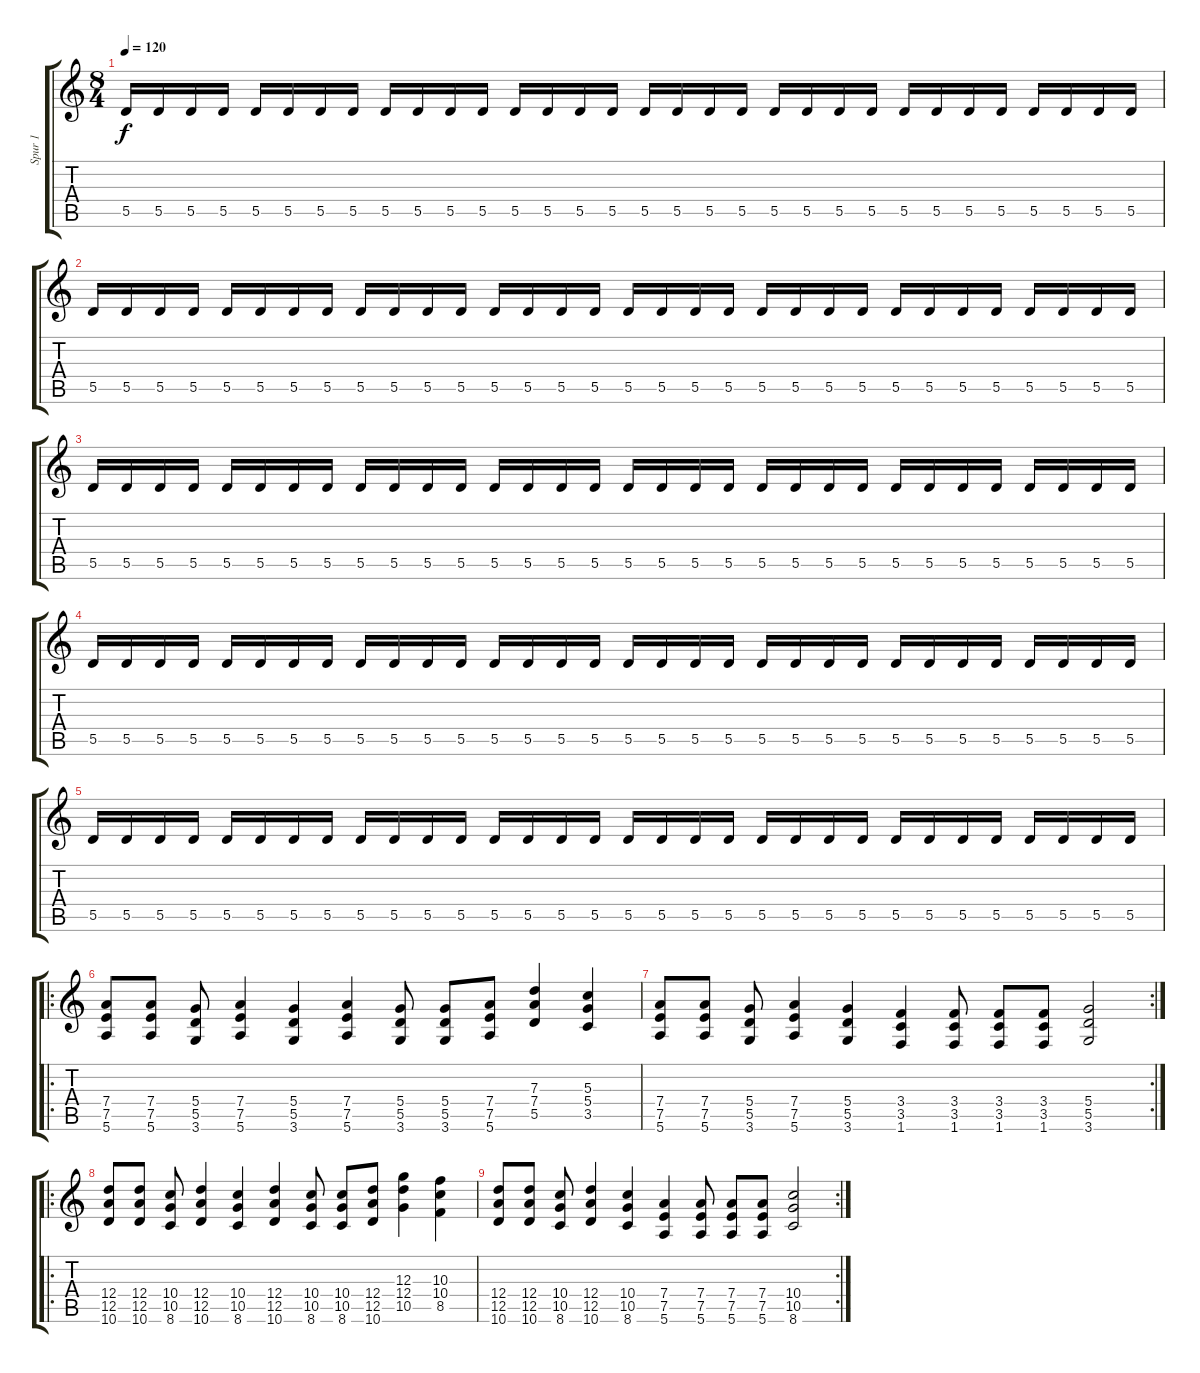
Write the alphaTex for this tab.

\track ("Spur 1" "Spur 1") {instrument distortionguitar}
\staff {score tabs}
\tuning (E4 B3 G3 D3 A2 E2) {hide}
\ts (8 4)
\tempo 120
\clef g2
\ks c
5.5.16{dy f volume 16 instrument gunshot} 5.5.16 5.5.16 5.5.16 5.5.16 5.5.16 5.5.16 5.5.16 5.5.16 5.5.16 5.5.16 5.5.16 5.5.16 5.5.16 5.5.16 5.5.16 5.5.16 5.5.16 5.5.16 5.5.16 5.5.16 5.5.16 5.5.16 5.5.16 5.5.16 5.5.16 5.5.16 5.5.16 5.5.16 5.5.16 5.5.16 5.5.16 |
5.5.16{volume 10 instrument electricguitarclean} 5.5.16 5.5.16 5.5.16 5.5.16 5.5.16 5.5.16 5.5.16 5.5.16 5.5.16 5.5.16 5.5.16 5.5.16 5.5.16 5.5.16 5.5.16 5.5.16 5.5.16 5.5.16 5.5.16 5.5.16 5.5.16 5.5.16 5.5.16 5.5.16 5.5.16 5.5.16 5.5.16 5.5.16 5.5.16 5.5.16 5.5.16 |
5.5.16 5.5.16 5.5.16 5.5.16 5.5.16 5.5.16 5.5.16 5.5.16 5.5.16 5.5.16 5.5.16 5.5.16 5.5.16 5.5.16 5.5.16 5.5.16 5.5.16 5.5.16 5.5.16 5.5.16 5.5.16 5.5.16 5.5.16 5.5.16 5.5.16 5.5.16 5.5.16 5.5.16 5.5.16 5.5.16 5.5.16 5.5.16 |
5.5.16 5.5.16 5.5.16 5.5.16 5.5.16 5.5.16 5.5.16 5.5.16 5.5.16 5.5.16 5.5.16 5.5.16 5.5.16 5.5.16 5.5.16 5.5.16 5.5.16 5.5.16 5.5.16 5.5.16 5.5.16 5.5.16 5.5.16 5.5.16 5.5.16 5.5.16 5.5.16 5.5.16 5.5.16 5.5.16 5.5.16 5.5.16 |
5.5.16 5.5.16 5.5.16 5.5.16 5.5.16 5.5.16 5.5.16 5.5.16 5.5.16 5.5.16 5.5.16 5.5.16 5.5.16 5.5.16 5.5.16 5.5.16 5.5.16 5.5.16 5.5.16 5.5.16 5.5.16 5.5.16 5.5.16 5.5.16 5.5.16 5.5.16 5.5.16 5.5.16 5.5.16 5.5.16 5.5.16 5.5.16 |
\ro
(7.4 7.5 5.6).8{instrument distortionguitar} (7.4 7.5 5.6).8 (5.4 5.5 3.6).8 (7.4 7.5 5.6).4 (5.4 5.5 3.6).4 (7.4 7.5 5.6).4 (5.4 5.5 3.6).8 (5.4 5.5 3.6).8 (7.4 7.5 5.6).8 (7.3 7.4 5.5).4 (5.3 5.4 3.5).4 |
\rc 2
(7.4 7.5 5.6).8 (7.4 7.5 5.6).8 (5.4 5.5 3.6).8 (7.4 7.5 5.6).4 (5.4 5.5 3.6).4 (3.4 3.5 1.6).4 (3.4 3.5 1.6).8 (3.4 3.5 1.6).8 (3.4 3.5 1.6).8 (5.4 5.5 3.6).2 |
\ro
(12.4 12.5 10.6).8 (12.4 12.5 10.6).8 (10.4 10.5 8.6).8 (12.4 12.5 10.6).4 (10.4 10.5 8.6).4 (12.4 12.5 10.6).4 (10.4 10.5 8.6).8 (10.4 10.5 8.6).8 (12.4 12.5 10.6).8 (12.3 12.4 10.5).4 (10.3 10.4 8.5).4 |
\rc 2
(12.4 12.5 10.6).8 (12.4 12.5 10.6).8 (10.4 10.5 8.6).8 (12.4 12.5 10.6).4 (10.4 10.5 8.6).4 (7.4 7.5 5.6).4 (7.4 7.5 5.6).8 (7.4 7.5 5.6).8 (7.4 7.5 5.6).8 (10.4 10.5 8.6).2
